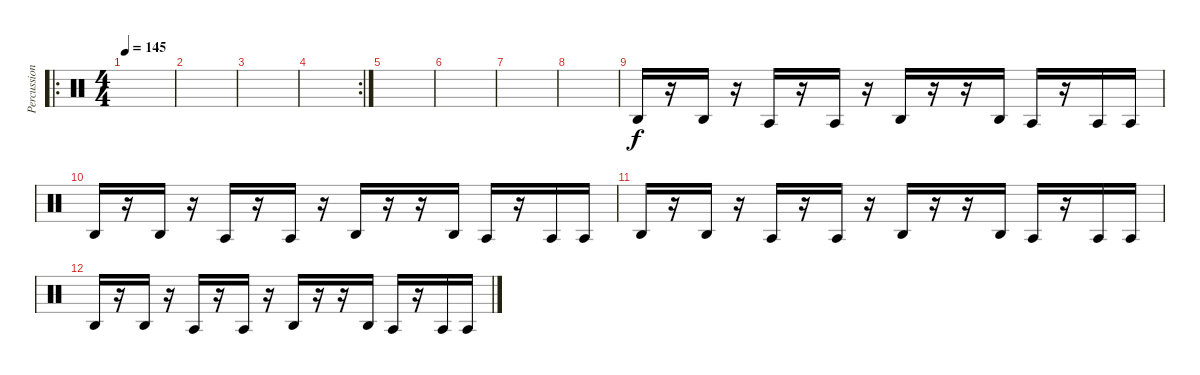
\track ("Percussion" "Percussion") {instrument percussion}
\staff {score}
\articulation defaults
\ro
\ts (4 4)
\tempo 145
\clef neutral
\ks c
|
|
|
\rc 2
|
|
|
|
|
"Agogo high (hit)".16 r.16 "Agogo high (hit)".16 r.16 "Agogo tow (hit)".16 r.16 "Agogo tow (hit)".16 r.16 "Agogo high (hit)".16 r.16 r.16 "Agogo high (hit)".16 "Agogo tow (hit)".16 r.16 "Agogo tow (hit)".16 "Agogo tow (hit)".16 |
"Agogo high (hit)".16 r.16 "Agogo high (hit)".16 r.16 "Agogo tow (hit)".16 r.16 "Agogo tow (hit)".16 r.16 "Agogo high (hit)".16 r.16 r.16 "Agogo high (hit)".16 "Agogo tow (hit)".16 r.16 "Agogo tow (hit)".16 "Agogo tow (hit)".16 |
"Agogo high (hit)".16 r.16 "Agogo high (hit)".16 r.16 "Agogo tow (hit)".16 r.16 "Agogo tow (hit)".16 r.16 "Agogo high (hit)".16 r.16 r.16 "Agogo high (hit)".16 "Agogo tow (hit)".16 r.16 "Agogo tow (hit)".16 "Agogo tow (hit)".16 |
"Agogo high (hit)".16 r.16 "Agogo high (hit)".16 r.16 "Agogo tow (hit)".16 r.16 "Agogo tow (hit)".16 r.16 "Agogo high (hit)".16 r.16 r.16 "Agogo high (hit)".16 "Agogo tow (hit)".16 r.16 "Agogo tow (hit)".16 "Agogo tow (hit)".16
